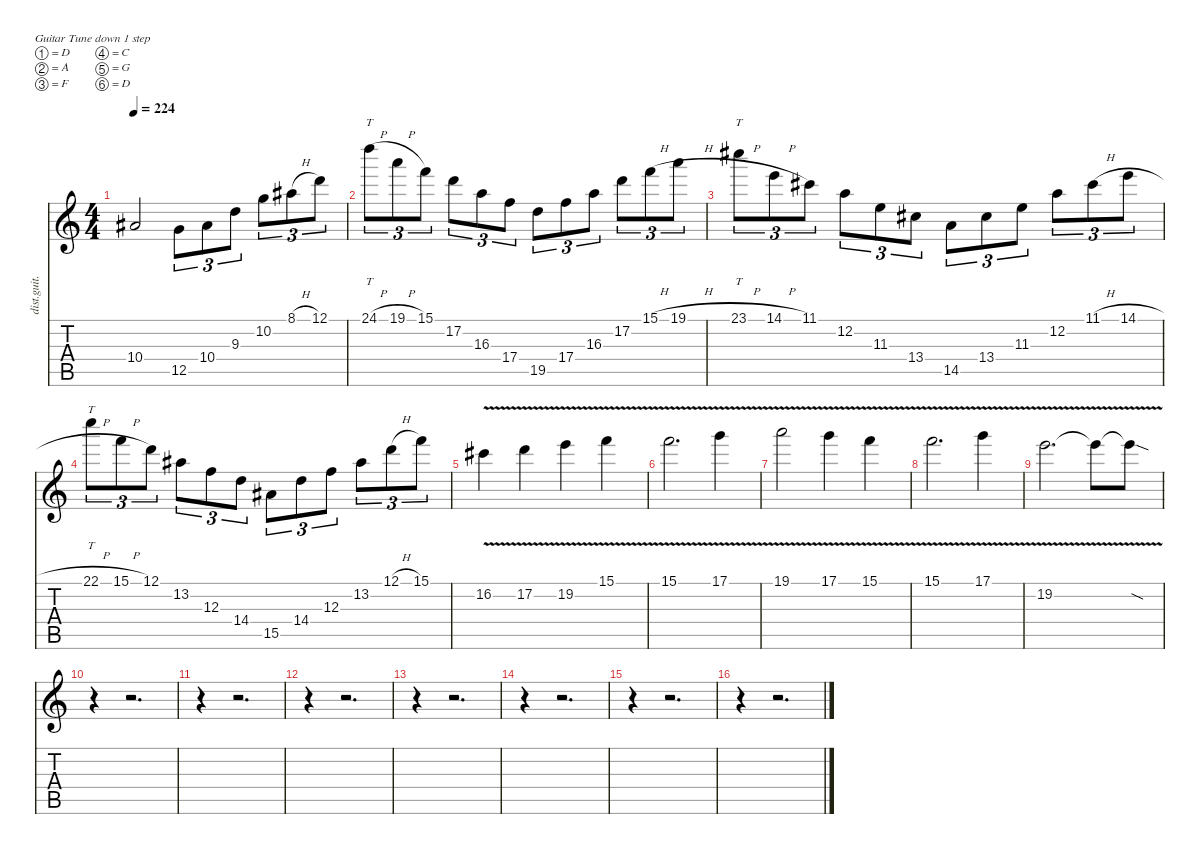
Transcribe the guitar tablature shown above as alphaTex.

\defaultSystemsLayout 4
\hideDynamics
\bracketExtendMode nobrackets
\otherSystemsTrackNameOrientation horizontal
\track ("Lead R" "dist.guit.") {instrument distortionguitar}
\staff {score tabs}
\tuning (D4 A3 F3 C3 G2 D2)
\ts (4 4)
\tempo 224
\clef g2
\ks c
10.4{acc #}.2{dy f beam Up} 12.5.8{tu (3 2) beam Down} 10.4{acc #}.8{tu (3 2) beam Down} 9.3.8{tu (3 2) beam Down} 10.2.8{tu (3 2) beam Down} 8.1{h acc #}.8{tu (3 2) beam Down} 12.1.8{tu (3 2) beam Down} |
24.1{h}.8{tt tu (3 2) beam Down} 19.1{h}.8{tu (3 2) beam Down} 15.1.8{tu (3 2) beam Down} 17.2.8{tu (3 2) beam Down} 16.3.8{tu (3 2) beam Down} 17.4.8{tu (3 2) beam Down} 19.5.8{tu (3 2) beam Down} 17.4.8{tu (3 2) beam Down} 16.3.8{tu (3 2) beam Down} 17.2.8{tu (3 2) beam Down} 15.1{h}.8{tu (3 2) beam Down} 19.1{h}.8{tu (3 2) beam Down} |
23.1{h acc #}.8{tt tu (3 2) beam Down} 14.1{h}.8{tu (3 2) beam Down} 11.1{acc #}.8{tu (3 2) beam Down} 12.2.8{tu (3 2) beam Down} 11.3.8{tu (3 2) beam Down} 13.4{acc #}.8{tu (3 2) beam Down} 14.5.8{tu (3 2) beam Down} 13.4{acc #}.8{tu (3 2) beam Down} 11.3.8{tu (3 2) beam Down} 12.2.8{tu (3 2) beam Down} 11.1{h acc #}.8{tu (3 2) beam Down} 14.1{h}.8{tu (3 2) beam Down} |
22.1{h}.8{tt tu (3 2) beam Down} 15.1{h}.8{tu (3 2) beam Down} 12.1.8{tu (3 2) beam Down} 13.2{acc #}.8{tu (3 2) beam Down} 12.3.8{tu (3 2) beam Down} 14.4.8{tu (3 2) beam Down} 15.5{acc #}.8{tu (3 2) beam Down} 14.4.8{tu (3 2) beam Down} 12.3.8{tu (3 2) beam Down} 13.2{acc #}.8{tu (3 2) beam Down} 12.1{h}.8{tu (3 2) beam Down} 15.1.8{tu (3 2) beam Down} |
16.2{v acc #}.4{beam Down} 17.2{v}.4{beam Down} 19.2{v}.4{beam Down} 15.1{v}.4{beam Down} |
15.1{v}.2{d beam Down} 17.1{v}.4{beam Down} |
19.1{v}.2{beam Down} 17.1{v}.4{beam Down} 15.1{v}.4{beam Down} |
15.1{v}.2{d beam Down} 17.1{v}.4{beam Down} |
19.2{v}.2{d beam Down} 19.2{v t}.8{beam Down} 19.2{v sod t}.8{beam Down} |
r.4{beam Down} r.2{d beam Down} |
r.4{beam Down} r.2{d beam Down} |
r.4{beam Down} r.2{d beam Down} |
r.4{beam Down} r.2{d beam Down} |
r.4{beam Down} r.2{d beam Down} |
r.4{beam Down} r.2{d beam Down} |
r.4{beam Down} r.2{d beam Down}
